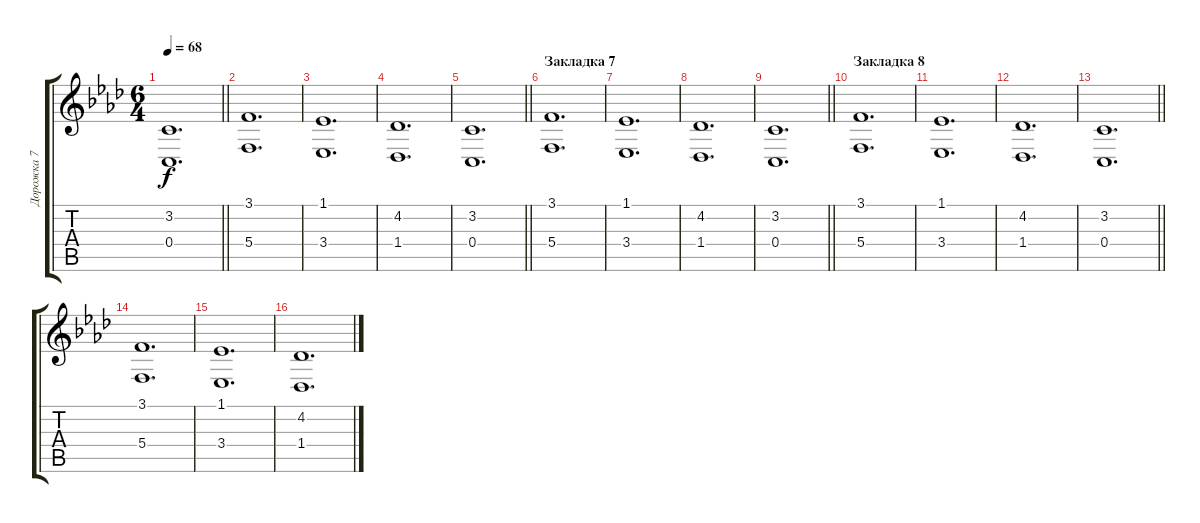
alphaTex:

\track ("Дорожка 7" "Дорожка 7") {instrument pad2warm}
\staff {score tabs}
\tuning (D4 A3 F3 C3 G2 C2) {hide}
\ts (6 4)
\tempo 68
\clef g2
\barLineRight lightlight
\ks fminor
(3.2 0.4).1{d dy f} |
(3.1 5.4).1{d} |
(1.1 3.4).1{d} |
(4.2 1.4).1{d} |
\barLineRight lightlight
(3.2 0.4).1{d} |
\section ("" "Закладка 7")
(3.1 5.4).1{d} |
(1.1 3.4).1{d} |
(4.2 1.4).1{d} |
\barLineRight lightlight
(3.2 0.4).1{d} |
\section ("" "Закладка 8")
(3.1 5.4).1{d} |
(1.1 3.4).1{d} |
(4.2 1.4).1{d} |
\barLineRight lightlight
(3.2 0.4).1{d} |
(3.1 5.4).1{d} |
(1.1 3.4).1{d} |
(4.2 1.4).1{d}
